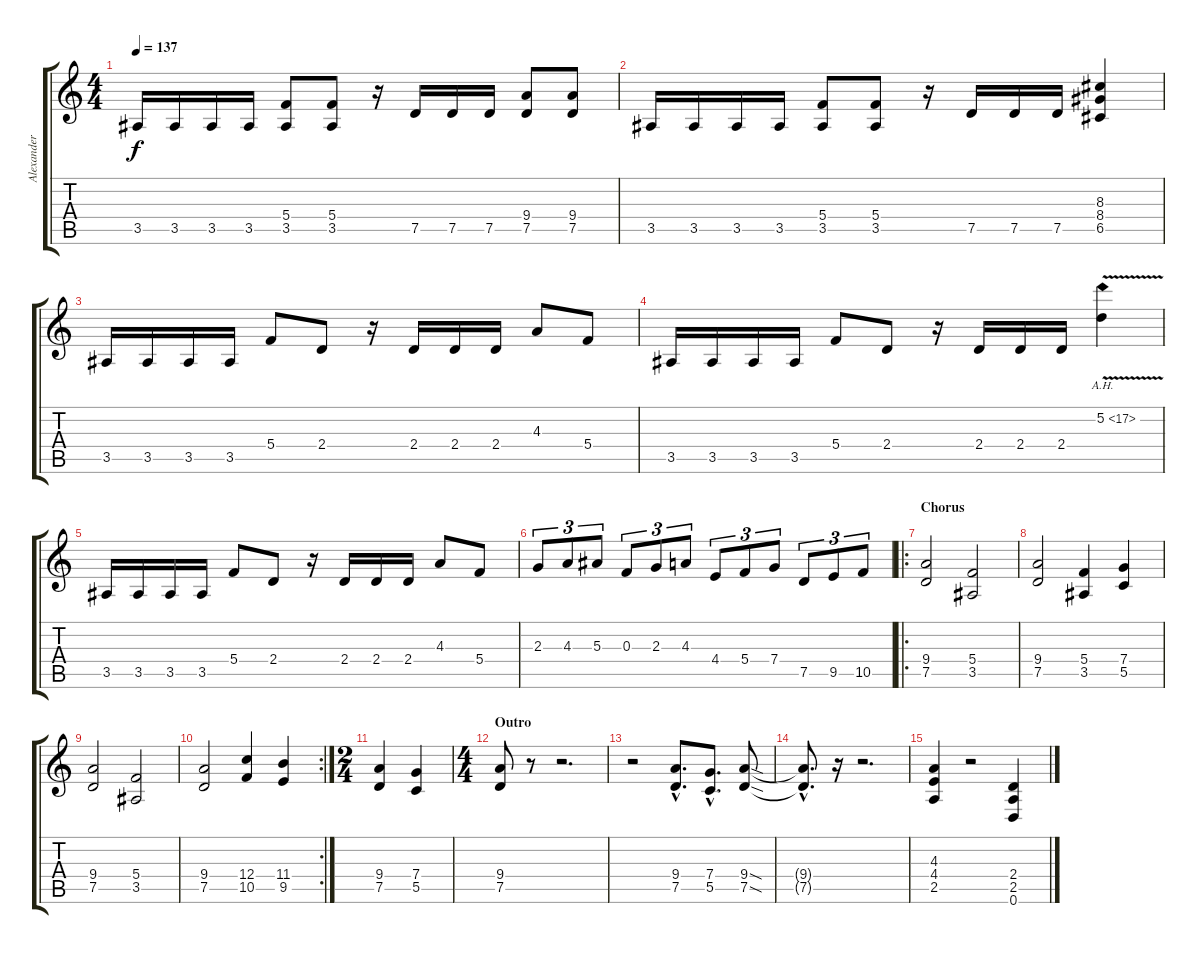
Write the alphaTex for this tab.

\track ("Alexander" "Alexander") {instrument distortionguitar}
\staff {score tabs}
\tuning (D4 A3 F3 C3 G2 D2) {hide}
\ts (4 4)
\tempo 137
\clef g2
\ks c
3.5.16{dy f} 3.5.16 3.5.16 3.5.16 (5.4 3.5).8 (5.4 3.5).8 r.16 7.5.16 7.5.16 7.5.16 (9.4 7.5).8 (9.4 7.5).8 |
3.5.16 3.5.16 3.5.16 3.5.16 (5.4 3.5).8 (5.4 3.5).8 r.16 7.5.16 7.5.16 7.5.16 (8.3 8.4 6.5).4 |
3.5.16 3.5.16 3.5.16 3.5.16 5.4.8 2.4.8 r.16 2.4.16 2.4.16 2.4.16 4.3.8 5.4.8 |
3.5.16 3.5.16 3.5.16 3.5.16 5.4.8 2.4.8 r.16 2.4.16 2.4.16 2.4.16 5.2{ah 12 v}.4 |
3.5.16 3.5.16 3.5.16 3.5.16 5.4.8 2.4.8 r.16 2.4.16 2.4.16 2.4.16 4.3.8 5.4.8 |
2.3.8{tu (3 2)} 4.3.8{tu (3 2)} 5.3.8{tu (3 2)} 0.3.8{tu (3 2)} 2.3.8{tu (3 2)} 4.3.8{tu (3 2)} 4.4.8{tu (3 2)} 5.4.8{tu (3 2)} 7.4.8{tu (3 2)} 7.5.8{tu (3 2)} 9.5.8{tu (3 2)} 10.5.8{tu (3 2)} |
\ro
\section ("" "Chorus")
(9.4 7.5).2 (5.4 3.5).2 |
(9.4 7.5).2 (5.4 3.5).4 (7.4 5.5).4 |
(9.4 7.5).2 (5.4 3.5).2 |
\rc 2
(9.4 7.5).2 (12.4 10.5).4 (11.4 9.5).4 |
\ts (2 4)
(9.4 7.5).4 (7.4 5.5).4 |
\ts (4 4)
\section ("" "Outro")
(9.4 7.5).8 r.8 r.2{d} |
r.2 (9.4{hac} 7.5{hac}).8{d} (7.4{hac} 5.5{hac}).8{d} (9.4{sod} 7.5{sod}).8 |
(9.4{hac t} 7.5{hac t}).8{d} r.16 r.2{d} |
(4.3 4.4 2.5).4 r.2 (2.4 2.5 0.6).4
